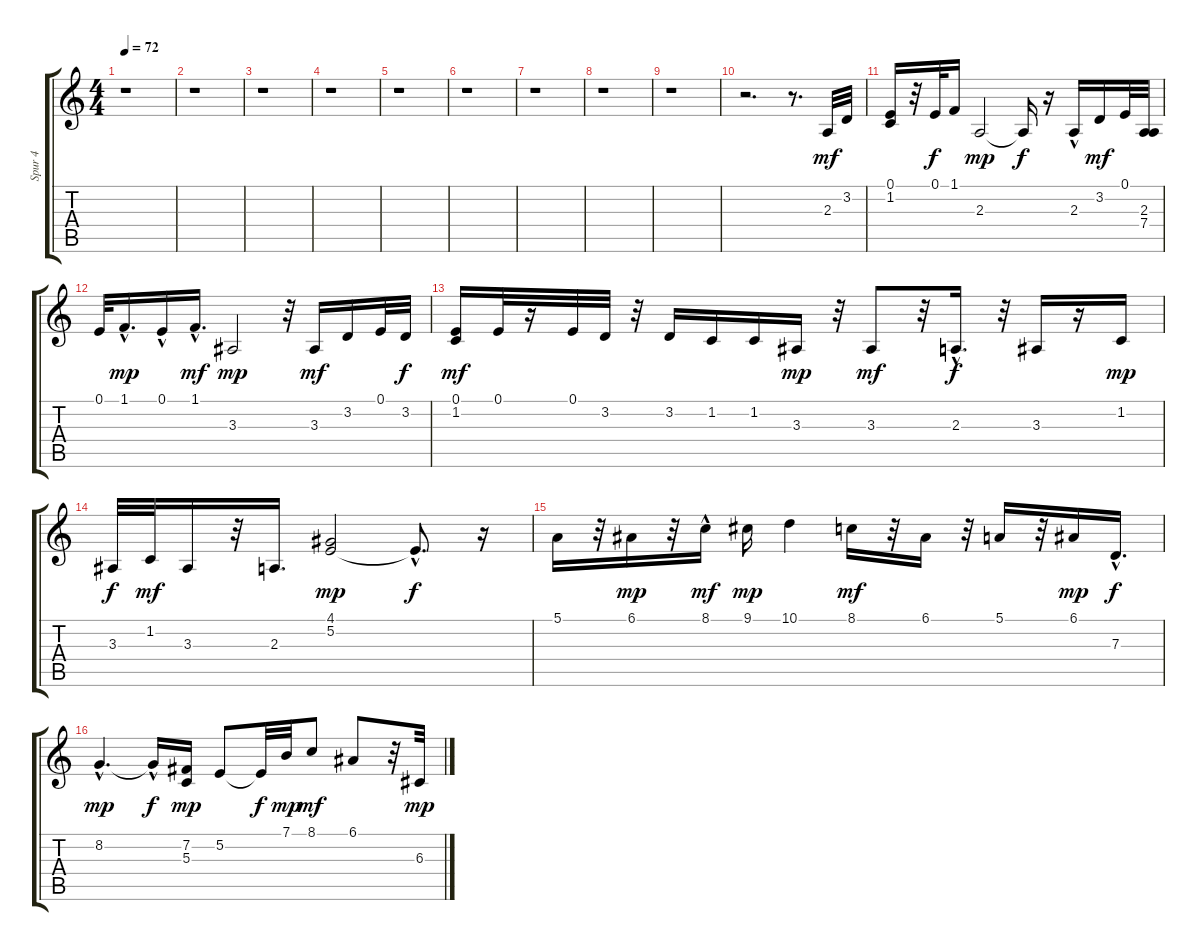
\track ("Spur 4" "Spur 4") {instrument tangoaccordion}
\staff {score tabs}
\tuning (E4 B3 G3 D3 A2 E2) {hide}
\ts (4 4)
\tempo 72
\clef g2
\ks c
r.1{dy f} |
r.1 |
r.1 |
r.1 |
r.1 |
r.1 |
r.1 |
r.1 |
r.1 |
r.2{d} r.8{d} 2.3.32{dy mf} 3.2.32 |
(0.1 1.2).16 r.32 0.1.32{dy f} 1.1.16 2.3.2{dy mp} 2.3{t}.16{dy f} r.16 2.3{hac}.16 3.2.16{dy mf} 0.1.32 (2.3 7.4).32 |
0.1.32 1.1{hac}.16{d dy mp} 0.1{hac}.16 1.1{hac}.16{d dy mf} 3.3.2{dy mp} r.32 3.3.16{dy mf} 3.2.16 0.1.32 3.2.32{dy f} |
(0.1 1.2).16{dy mf} 0.1.32 r.16 0.1.32 3.2.32 r.32 3.2.16 1.2.16 1.2.16 3.3.16{dy mp} r.32 3.3.8{dy mf} r.32 2.3{hac}.16{d dy f} r.32 3.3.16 r.16 1.2.16{dy mp} |
3.3.32{dy f} 1.2.32{dy mf} 3.3.16 r.32 2.3.16{d} (4.1 5.2).2{dy mp} 5.2{hac t}.8{d dy f} r.16 |
5.1.16 r.32 6.1.16{dy mp} r.32 8.1{hac}.16{dy mf} 9.1.16{dy mp} 10.1.4 8.1.16{dy mf} r.32 6.1.16 r.32 5.1.16 r.32 6.1.16{dy mp} 7.3{hac}.16{d dy f} |
8.2{hac}.4{d dy mp} 8.2{hac t}.16{dy f} (7.2 5.3).16{dy mp} 5.2.8 5.2{t}.32{dy f} 7.1.32{dy mp} 8.1.8{dy mf} 6.1.8 r.32 6.3.32{dy mp}
